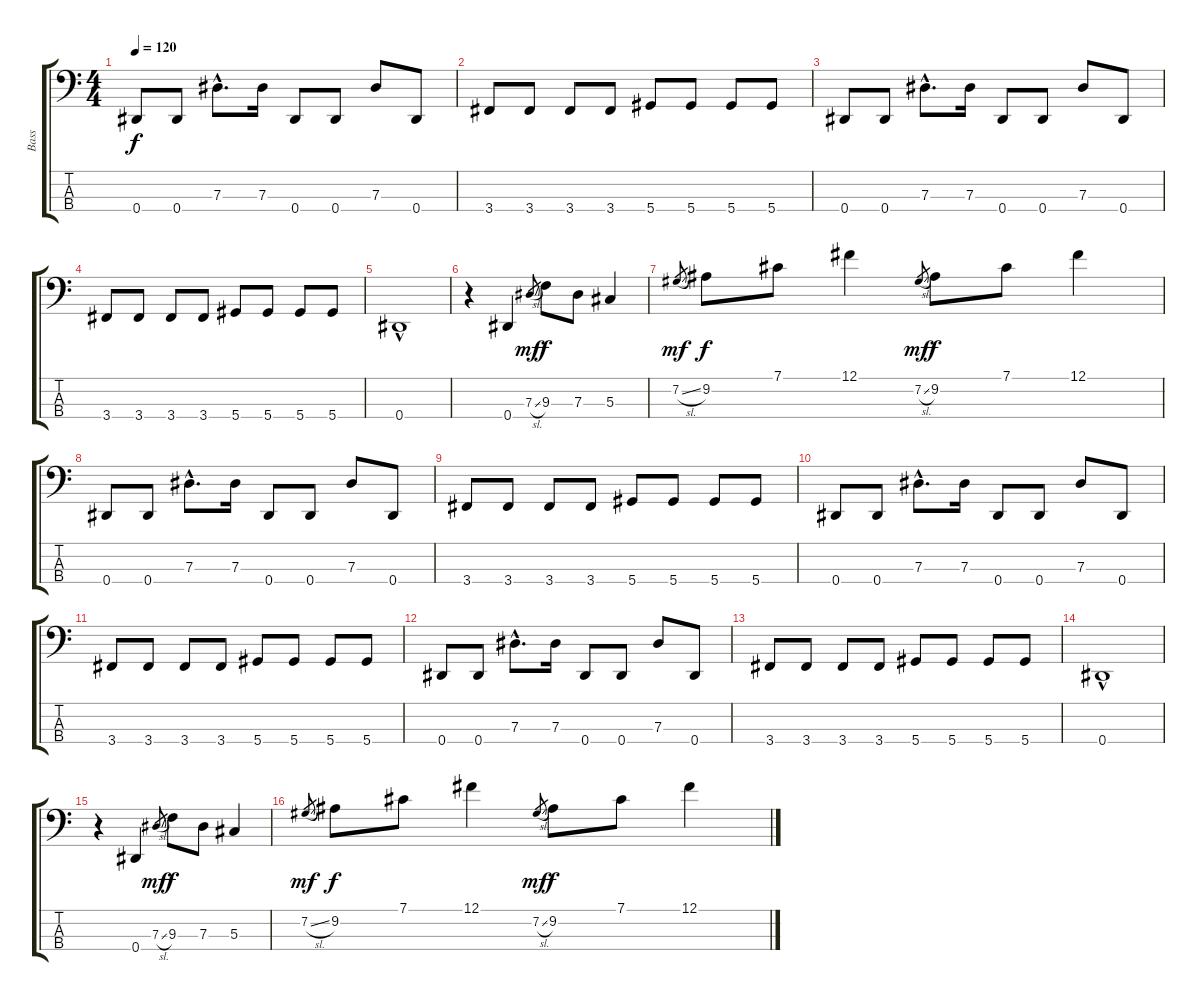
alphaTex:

\track ("Bass" "Bass") {instrument electricbassfinger}
\staff {score tabs}
\tuning (Gb2 Db2 Ab1 Eb1) {hide}
\ts (4 4)
\tempo 120
\clef f4
\ks c
0.4.8{dy f} 0.4.8 7.3{hac}.8{d} 7.3.16 0.4.8 0.4.8 7.3.8 0.4.8 |
3.4.8 3.4.8 3.4.8 3.4.8 5.4.8 5.4.8 5.4.8 5.4.8 |
0.4.8 0.4.8 7.3{hac}.8{d} 7.3.16 0.4.8 0.4.8 7.3.8 0.4.8 |
3.4.8 3.4.8 3.4.8 3.4.8 5.4.8 5.4.8 5.4.8 5.4.8 |
0.4{hac}.1 |
r.4 0.4.4 7.3{sl}.8{gr dy mf} 9.3.8{dy f} 7.3.8 5.3.4 |
7.2{sl}.8{gr dy mf} 9.2.8{dy f} 7.1.8 12.1.4 7.2{sl}.8{gr dy mf} 9.2.8{dy f} 7.1.8 12.1.4 |
0.4.8 0.4.8 7.3{hac}.8{d} 7.3.16 0.4.8 0.4.8 7.3.8 0.4.8 |
3.4.8 3.4.8 3.4.8 3.4.8 5.4.8 5.4.8 5.4.8 5.4.8 |
0.4.8 0.4.8 7.3{hac}.8{d} 7.3.16 0.4.8 0.4.8 7.3.8 0.4.8 |
3.4.8 3.4.8 3.4.8 3.4.8 5.4.8 5.4.8 5.4.8 5.4.8 |
0.4.8 0.4.8 7.3{hac}.8{d} 7.3.16 0.4.8 0.4.8 7.3.8 0.4.8 |
3.4.8 3.4.8 3.4.8 3.4.8 5.4.8 5.4.8 5.4.8 5.4.8 |
0.4{hac}.1 |
r.4 0.4.4 7.3{sl}.8{gr dy mf} 9.3.8{dy f} 7.3.8 5.3.4 |
7.2{sl}.8{gr dy mf} 9.2.8{dy f} 7.1.8 12.1.4 7.2{sl}.8{gr dy mf} 9.2.8{dy f} 7.1.8 12.1.4
